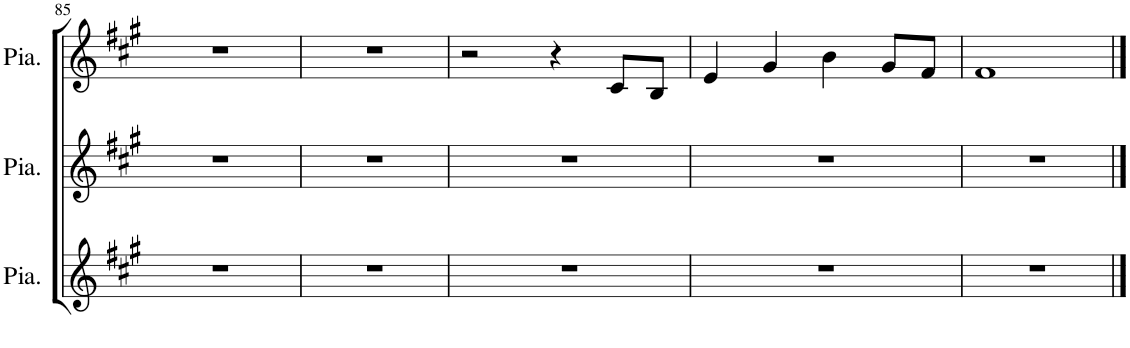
**kern	**kern	**kern
*part3	*part2	*part1
*staff3	*staff2	*staff1
*I"Piano	*I"Piano	*I"Piano
*I'Pia.	*I'Pia.	*I'Pia.
!!LO:PB:g=z
*clefG2	*clefG2	*clefG2
*k[f#c#g#]	*k[f#c#g#]	*k[f#c#g#]
*M4/4	*M4/4	*M4/4
=85	=85	=85
*	*^	*
1r	1r	1ryy	1r
=86	=86	=86	=86
1r	1r	1ryy	1r
=87	=87	=87	=87
1r	1r	1ryy	2r
.	.	.	4r
.	.	.	8c#/L
.	.	.	8B/J
=88	=88	=88	=88
1r	1r	1ryy	4e/
.	.	.	4g#/
.	.	.	4b\
.	.	.	8g#/L
.	.	.	8f#/J
=89	=89	=89	=89
1r	1r	1ryy	1f#
*	*v	*v	*
==	==	==
*-	*-	*-
